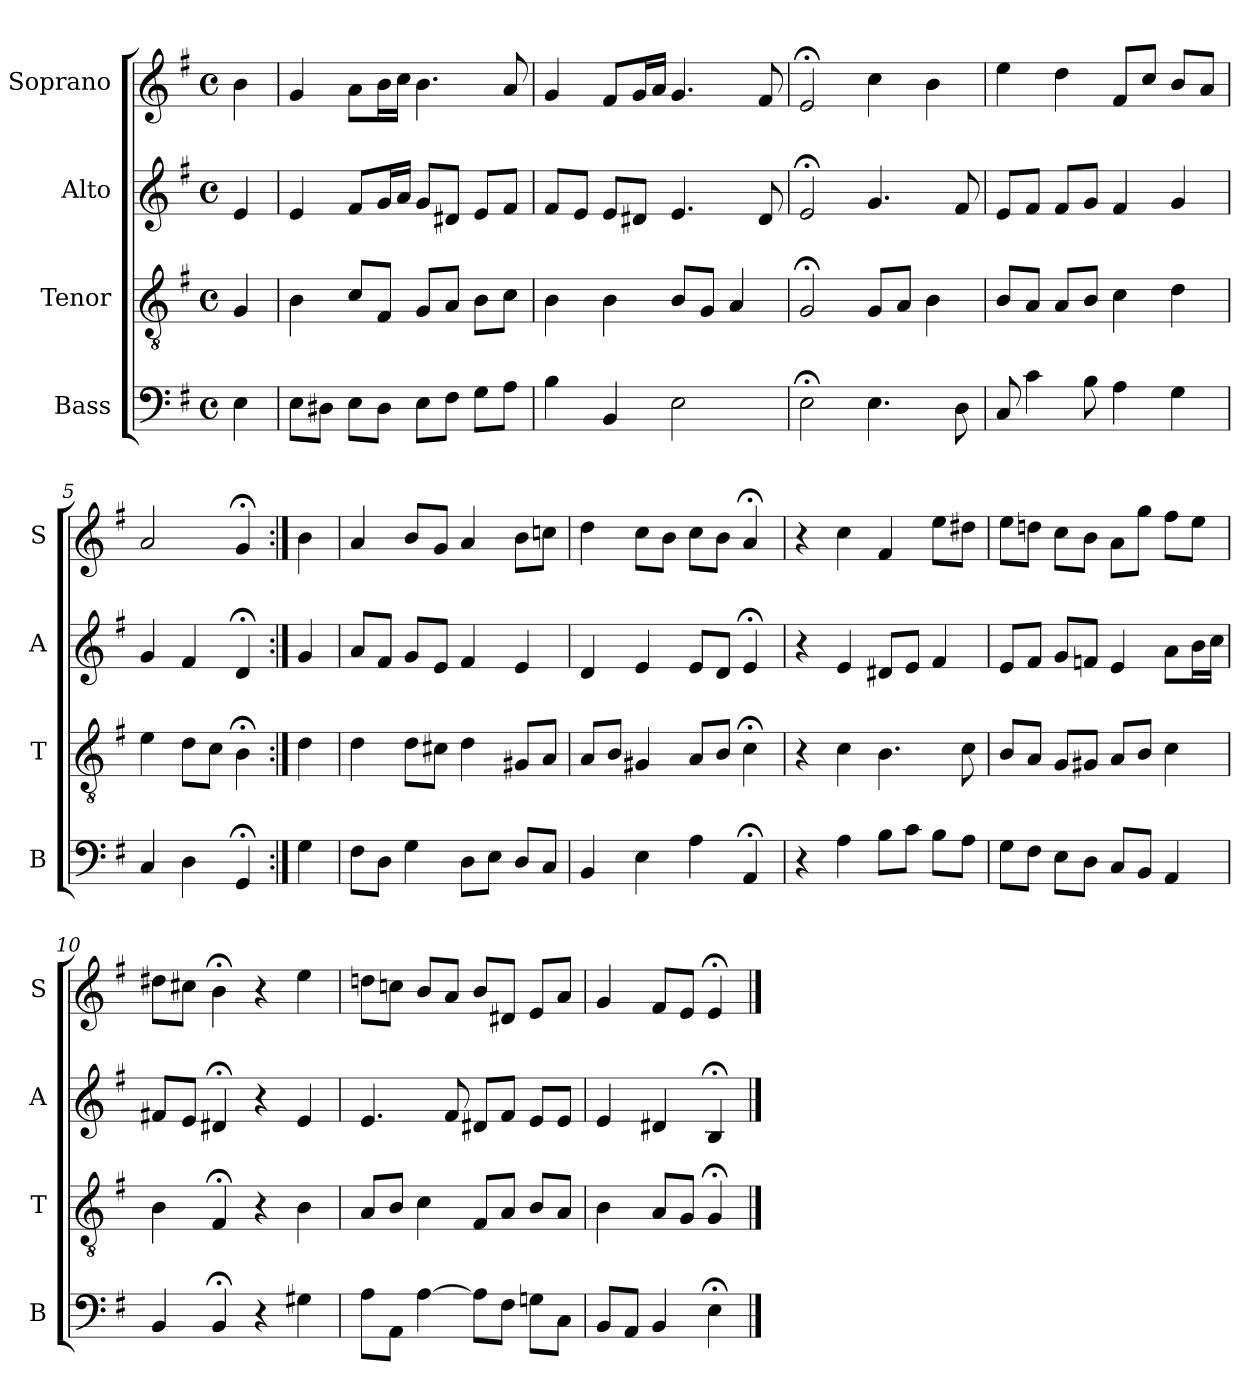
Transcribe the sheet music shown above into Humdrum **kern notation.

**kern	**kern	**kern	**kern
*part4	*part3	*part2	*part1
*staff4	*staff3	*staff2	*staff1
*I"Bass	*I"Tenor	*I"Alto	*I"Soprano
*I'B	*I'T	*I'A	*I'S
*clefF4	*clefGv2	*clefG2	*clefG2
*k[f#]	*k[f#]	*k[f#]	*k[f#]
*e:	*e:	*e:	*e:
*M4/4	*M4/4	*M4/4	*M4/4
*met(c)	*met(c)	*met(c)	*met(c)
*MM100	*MM100	*MM100	*MM100
=	=	=	=
4E	4G	4e	4b
=1	=1	=1	=1
8EL	4B	4e	4g
8D#XJ	.	.	.
8EL	8cL	8f#L	8aL
8D#J	8F#J	16gL	16bL
.	.	16aJJ	16ccJJ
8EL	8GL	8gL	4.b
8F#J	8AJ	8d#XJ	.
8GL	8BL	8eL	.
8AJ	8cJ	8f#J	8a
=2	=2	=2	=2
4B	4B	8f#L	4g
.	.	8eJ	.
4BB	4B	8eL	8f#L
.	.	8d#XJ	16gL
.	.	.	16aJJ
2E	8BL	4.e	4.g
.	8GJ	.	.
.	4A	.	.
.	.	8d#	8f#
=3	=3	=3	=3
2E;<	2G;<	2e;<	2e;<
4.E	8GL	4.g	4cc
.	8AJ	.	.
.	4B	.	4b
8D	.	8f#	.
=4	=4	=4	=4
8C	8BL	8eL	4ee
4c	8AJ	8f#J	.
.	8AL	8f#L	4dd
8B	8BJ	8gJ	.
4A	4c	4f#	8f#L
.	.	.	8ccJ
4G	4d	4g	8bL
.	.	.	8aJ
=5	=5	=5	=5
4C	4e	4g	2a
4D	8dL	4f#	.
.	8cJ	.	.
4GG;<	4B;<	4d;<	4g;<
=:|!	=:|!	=:|!	=:|!
4G	4d	4g	4b
=6	=6	=6	=6
8F#L	4d	8aL	4a
8DJ	.	8f#J	.
4G	8dL	8gL	8bL
.	8c#XJ	8eJ	8gJ
8DL	4d	4f#	4a
8EJ	.	.	.
8DL	8G#XL	4e	8bL
8CJ	8AJ	.	8ccnJ
=7	=7	=7	=7
4BB	8AL	4d	4dd
.	8BJ	.	.
4Ei	4G#Xi	4ei	8cciL
.	.	.	8bJ
4A	8AL	8eL	8ccL
.	8BJ	8dJ	8bJ
4AA;<	4c;<	4e;<	4a;<
=8	=8	=8	=8
4r	4r	4r	4r
4A	4c	4e	4cc
8BL	4.B	8d#XL	4f#
8cJ	.	8eJ	.
8BL	.	4f#	8eeL
8AJ	8c	.	8dd#XJ
=9	=9	=9	=9
8GL	8BL	8eL	8eeL
8F#J	8AJ	8f#J	8ddnJ
8EL	8GL	8gL	8ccL
8DJ	8G#XJ	8fnJ	8bJ
8CL	8AL	4e	8aL
8BBJ	8BJ	.	8ggJ
4AA	4c	8aL	8ff#L
.	.	16bL	8eeJ
.	.	16ccJJ	.
=10	=10	=10	=10
4BB	4B	8f#XL	8dd#XL
.	.	8eJ	8cc#XJ
4BB;<	4F#;<	4d#X;<	4b;<
4r	4r	4r	4r
4G#X	4B	4e	4ee
=11	=11	=11	=11
8AL	8AL	4.e	8ddnL
8AAJ	8BJ	.	8ccnJ
[4A	4c	.	8bL
.	.	8f#	8aJ
8AL]	8F#L	8d#XL	8bL
8F#J	8AJ	8f#J	8d#XJ
8GnL	8BL	8eL	8eL
8CJ	8AJ	8eJ	8aJ
=12	=12	=12	=12
8BBL	4B	4e	4g
8AAJ	.	.	.
4BB	8AL	4d#X	8f#L
.	8GJ	.	8eJ
4E;<	4G;<	4B;<	4e;<
==	==	==	==
*-	*-	*-	*-
